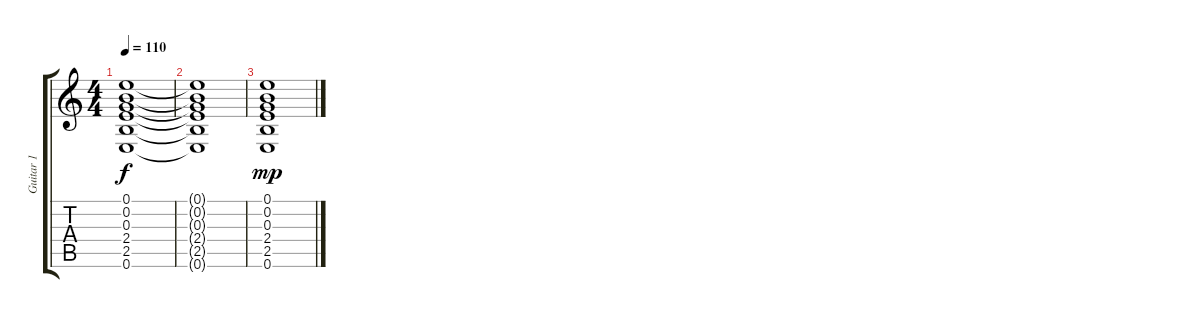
\track ("Guitar 1" "Guitar 1") {instrument acousticguitarnylon}
\staff {score tabs}
\tuning (E4 B3 G3 D3 A2 E2) {hide}
\ts (4 4)
\tempo 110
\clef g2
\ks c
(0.1{t} 0.2{t} 0.3{t} 2.4{t} 2.5{t} 0.6{t}).1{dy f} |
(0.1{t} 0.2{t} 0.3{t} 2.4{t} 2.5{t} 0.6{t}).1 |
(0.1 0.2 0.3 2.4 2.5 0.6).1{dy mp}
